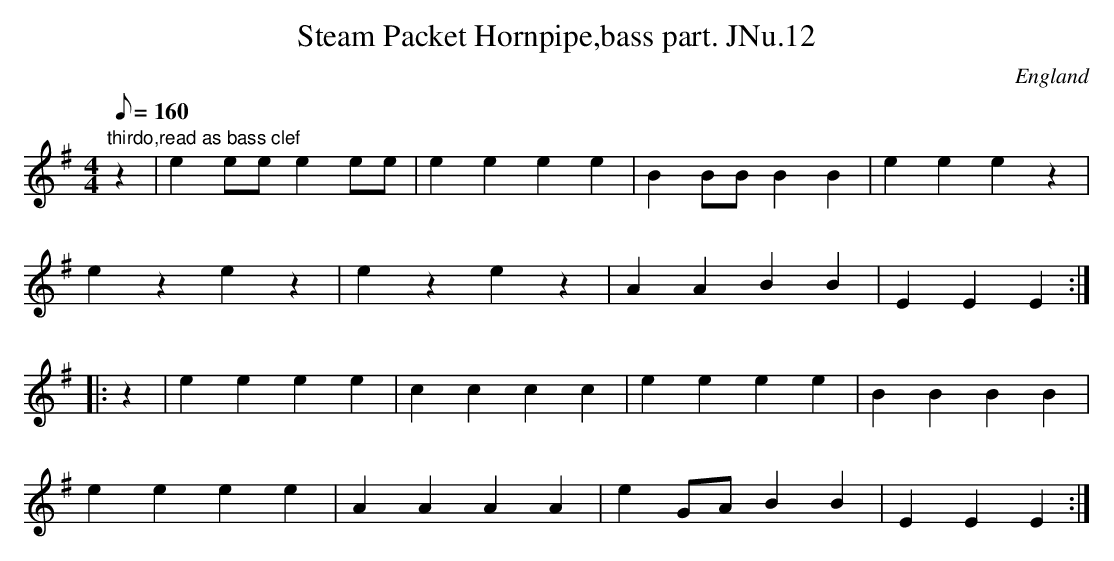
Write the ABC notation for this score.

X:1
T:Steam Packet Hornpipe,bass part. JNu.12
M:4/4
Q:160
O:England
K:G
"thirdo,read as bass clef"z2|e2eee2ee|e2e2e2e2|B2BBB2B2|e2e2e2z2|!
e2z2e2z2|e2z2e2z2|A2A2B2B2|E2E2E2::!
z2|e2e2e2e2|c2c2c2c2|e2e2e2e2|B2B2B2B2|!
e2e2e2e2|A2A2A2A2|e2GAB2B2|E2E2E2:|]
